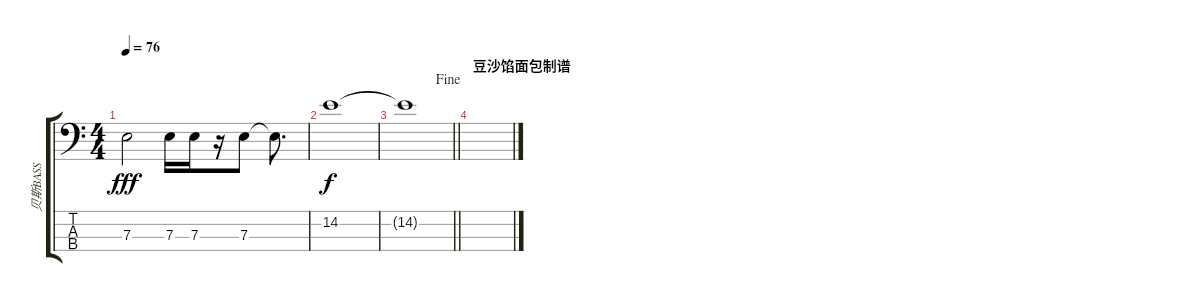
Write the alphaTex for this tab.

\track ("贝斯BASS" "贝斯BASS") {instrument electricbassfinger}
\staff {score tabs}
\tuning (G2 D2 A1 E1) {hide}
\ts (4 4)
\tempo 76
\clef f4
\ks c
7.3.2{dy fff} 7.3.16 7.3.16 r.16 7.3.8 7.3{t}.8{d} |
14.2.1{dy f} |
\jump fine
\barLineRight lightlight
14.2{t}.1 |
\section ("" "豆沙馅面包制谱")
